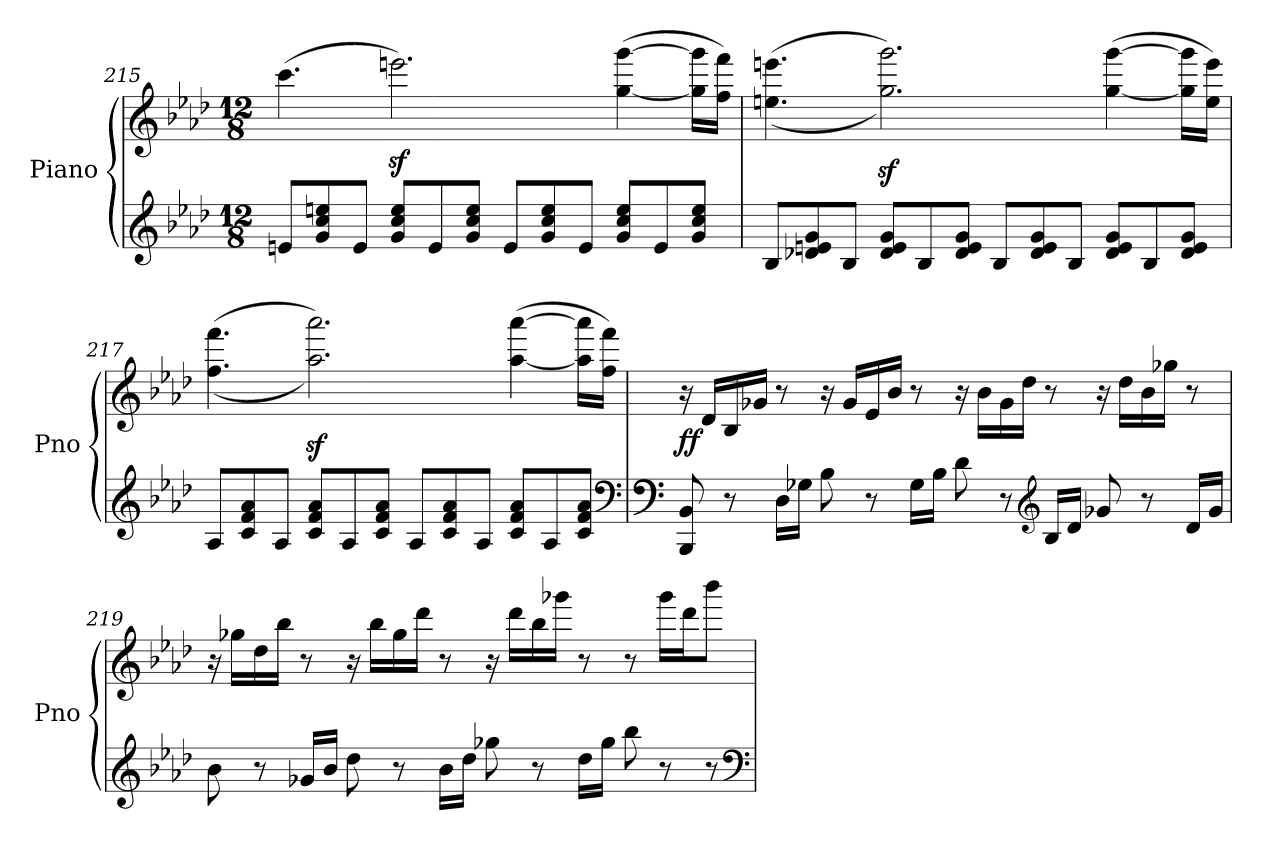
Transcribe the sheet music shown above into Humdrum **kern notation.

**kern	**kern	**dynam
*part1	*part1	*part1
*staff2	*staff1	*staff1/2
*I"Piano	*	*
*I'Pno	*	*
!!LO:PB:g=z
*clefG2	*clefG2	*
*k[b-e-a-d-]	*k[b-e-a-d-]	*
*A-:	*A-:	*
*M12/8	*M12/8	*
=215	=215	=215
8en/L	(4.ccc\	.
8g/ 8cc/ 8een/	.	.
8e/J	.	.
8g/ 8cc/ 8ee/L	2.eeenz<\)	.
8e/	.	.
8g/ 8cc/ 8ee/J	.	.
8e/L	.	.
8g/ 8cc/ 8ee/	.	.
8e/J	.	.
8g/ 8cc/ 8ee/L	([4gg\ [4ggg\	.
8e/	.	.
8g/ 8cc/ 8ee/J	16gg\] 16ggg\]LL	.
.	16ff\ 16fff\JJ)	.
!!LO:PB:g=z
=216	=216	=216
8B-/L	((4.een\ 4.eeen\	.
8d-X/ 8en/ 8g/	.	.
8B-/J	.	.
8d-/ 8e/ 8g/L	2.gg\z< 2.ggg\z<))	.
8B-/	.	.
8d-/ 8e/ 8g/J	.	.
8B-/L	.	.
8d-/ 8e/ 8g/	.	.
8B-/J	.	.
8d-/ 8e/ 8g/L	([4gg\ [4ggg\	.
8B-/	.	.
8d-/ 8e/ 8g/J	16gg\] 16ggg\]LL	.
.	16ee\ 16eee\JJ)	.
!!LO:PB:g=z
=217	=217	=217
8A-/L	((4.ff\ 4.fff\	.
8c/ 8f/ 8a-/	.	.
8A-/J	.	.
8c/ 8f/ 8a-/L	2.aa-\z< 2.aaa-\z<))	.
8A-/	.	.
8c/ 8f/ 8a-/J	.	.
8A-/L	.	.
8c/ 8f/ 8a-/	.	.
8A-/J	.	.
8c/ 8f/ 8a-/L	([4aa-\ [4aaa-\	.
8A-/	.	.
8c/ 8f/ 8a-/J	16aa-\] 16aaa-\]LL	.
.	16ff\ 16fff\JJ)	.
*clefF4	*	*
=218	=218	=218
*clefF4	*	*
!	!	!LO:DY:b
8BBB-/ 8BB-/	16r	ff
.	16d-/LL	.
8r	16B-/	.
.	16g-X/JJ	.
16D-\LL	8r	.
16G-X\JJ	.	.
8B-\	16r	.
.	16g-/LL	.
8r	16e-/	.
.	16b-/JJ	.
16G-\LL	8r	.
16B-\JJ	.	.
8d-\	16r	.
.	16b-\LL	.
8r	16g-\	.
.	16dd-\JJ	.
*clefG2	*	*
16B-/LL	8r	.
16d-/JJ	.	.
8g-X/	16r	.
.	16dd-\LL	.
8r	16b-\	.
.	16gg-X\JJ	.
16d-/LL	8r	.
16g-/JJ	.	.
=219	=219	=219
8b-\	16r	.
.	16gg-X\LL	.
8r	16dd-\	.
.	16bb-\JJ	.
16g-X/LL	8r	.
16b-/JJ	.	.
8dd-\	16r	.
.	16bb-\LL	.
8r	16gg-\	.
.	16ddd-\JJ	.
16b-\LL	8r	.
16dd-\JJ	.	.
8gg-X\	16r	.
.	16ddd-\LL	.
8r	16bb-\	.
.	16ggg-X\JJ	.
16dd-\LL	8r	.
16gg-\JJ	.	.
8bb-\	8r	.
8r	16ggg-\LL	.
.	16ddd-\J	.
8r	8bbb-\J	.
*clefF4	*	*
=	=	=
*-	*-	*-
